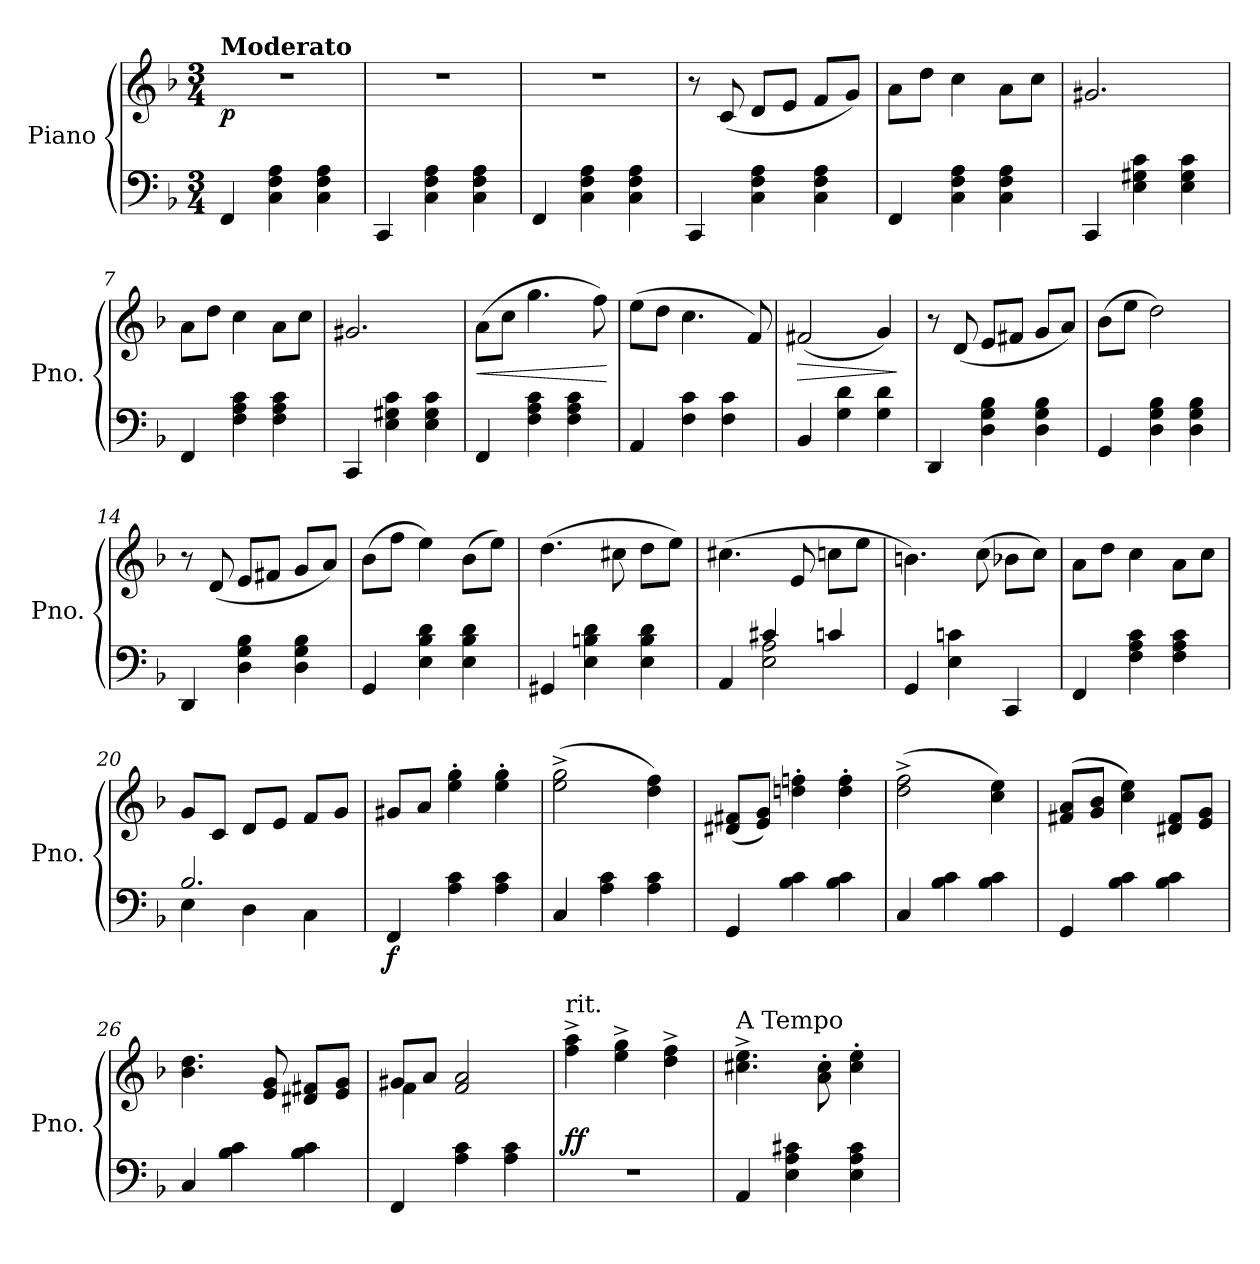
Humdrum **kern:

**kern	**kern	**dynam
*part1	*part1	*part1
*staff2	*staff1	*staff1/2
*I"Piano	*	*
*I'Pno.	*	*
*clefF4	*clefG2	*
*k[b-]	*k[b-]	*
*M3/4	*M3/4	*
*MM180	*MM180	*
=1	=1	=1
!	!LO:TX:a:B:t=Moderato	!
!	!	!LO:DY:b
4FF/	2.r	p
4C\ 4F\ 4A\	.	.
4C\ 4F\ 4A\	.	.
=2	=2	=2
4CC/	2.r	.
4C\ 4F\ 4A\	.	.
4C\ 4F\ 4A\	.	.
=3	=3	=3
4FF/	2.r	.
4C\ 4F\ 4A\	.	.
4C\ 4F\ 4A\	.	.
=4	=4	=4
4CC/	8r	.
.	(8c/	.
4C\ 4F\ 4A\	8d/L	.
.	8e/J	.
4C\ 4F\ 4A\	8f/L	.
.	8g/J)	.
=5	=5	=5
4FF/	8a\L	.
.	8dd\J	.
4C\ 4F\ 4A\	4cc\	.
4C\ 4F\ 4A\	8a\L	.
.	8cc\J	.
=6	=6	=6
4CC/	2.g#X/	.
4E\ 4G#X\ 4c\	.	.
4E\ 4G#\ 4c\	.	.
=7	=7	=7
4FF/	8a\L	.
.	8dd\J	.
4F\ 4A\ 4c\	4cc\	.
4F\ 4A\ 4c\	8a\L	.
.	8cc\J	.
=8	=8	=8
4CC/	2.g#X/	.
4E\ 4G#X\ 4c\	.	.
4E\ 4G#\ 4c\	.	.
!!LO:LB:g=z
=9	=9	=9
!	!	!LO:HP:b
4FF/	(8a\L	<
.	8cc\J	.
4F\ 4A\ 4c\	4.gg\	.
4F\ 4A\ 4c\	.	.
.	8ff\)	.
.	.	[
=10	=10	=10
4AA/	(8ee\L	.
.	8dd\J	.
4F\ 4c\	4.cc\	.
4F\ 4c\	.	.
.	8f/)	.
=11	=11	=11
!	!	!LO:HP:b
4BB-/	(2f#X/	>
4G\ 4d\	.	.
4G\ 4d\	4g/)	.
.	.	]
=12	=12	=12
4DD/	8r	.
.	(8d/	.
4D\ 4G\ 4B-\	8e/L	.
.	8f#X/J	.
4D\ 4G\ 4B-\	8g/L	.
.	8a/J)	.
=13	=13	=13
4GG/	(8b-\L	.
.	8ee\J	.
4D\ 4G\ 4B-\	2dd\)	.
4D\ 4G\ 4B-\	.	.
=14	=14	=14
4DD/	8r	.
.	(8d/	.
4D\ 4G\ 4B-\	8e/L	.
.	8f#X/J	.
4D\ 4G\ 4B-\	8g/L	.
.	8a/J)	.
=15	=15	=15
4GG/	(8b-\L	.
.	8ff\J	.
4E\ 4B-\ 4d\	4ee\)	.
4E\ 4B-\ 4d\	(8b-\L	.
.	8ee\J)	.
!!LO:LB:g=z
=16	=16	=16
4GG#X/	(4.dd\	.
4E\ 4Bn\ 4d\	.	.
.	8cc#X\	.
4E\ 4B\ 4d\	8dd\L	.
.	8ee\J)	.
=17	=17	=17
*^	*	*
4AA/	4ryy	(4.cc#X\	.
2E\ 2A\	4c#X/	.	.
.	.	8e/	.
.	4cn/	8ccn\L	.
.	.	8ee\J	.
*v	*v	*	*
=18	=18	=18
4GG/	4.bn\)	.
4E\ 4cn\	.	.
.	(8cc\	.
4CC/	8b-X\L	.
.	8cc\J)	.
=19	=19	=19
4FF/	8a\L	.
.	8dd\J	.
4F\ 4A\ 4c\	4cc\	.
4F\ 4A\ 4c\	8a\L	.
.	8cc\J	.
=20	=20	=20
*^	*	*
4E\	2.B-/	8g/L	.
.	.	8c/J	.
4D\	.	8d/L	.
.	.	8e/J	.
4C\	.	8f/L	.
.	.	8g/J	.
*v	*v	*	*
=21	=21	=21
!	!	!LO:DY:b=2
4FF/	8g#X/L	f
.	8a/J	.
4A\ 4c\	4ee\' 4gg\'	.
4A\ 4c\	4ee\' 4gg\'	.
=22	=22	=22
4C/	(2ee\^ 2gg\^	.
4A\ 4c\	.	.
4A\ 4c\	4dd\ 4ff\)	.
!!LO:LB:g=z
=23	=23	=23
4GG/	(8d#X/ 8f#X/L	.
.	8e/ 8g/J)	.
4B-\ 4c\	4ddn\' 4ffn\'	.
4B-\ 4c\	4dd\' 4ff\'	.
=24	=24	=24
4C/	(2dd\^ 2ff\^	.
4B-\ 4c\	.	.
4B-\ 4c\	4cc\ 4ee\)	.
=25	=25	=25
4GG/	(8f#X/ 8a/L	.
.	8g/ 8b-/J	.
4B-\ 4c\	4cc\ 4ee\)	.
4B-\ 4c\	8d#X/ 8f#/L	.
.	8e/ 8g/J	.
=26	=26	=26
4C/	4.b-\ 4.dd\	.
4B-\ 4c\	.	.
.	8e/ 8g/	.
4B-\ 4c\	8d#X/ 8f#X/L	.
.	8e/ 8g/J	.
=27	=27	=27
*	*^	*
4FF/	8g#X/L	4f\	.
.	8a/J	.	.
4A\ 4c\	2f/ 2a/	2ryy	.
4A\ 4c\	.	.	.
*	*v	*v	*
=28	=28	=28
!	!LO:TX:a:t=rit.	!
!	!	!LO:DY:a=2
2.r	4ff\^ 4aa\^	ff
.	4ee\^ 4gg\^	.
.	4dd\^ 4ff\^	.
=29	=29	=29
!	!LO:TX:a:t=A Tempo	!
4AA/	4.cc#X\^ 4.ee\^	.
4E\ 4A\ 4c#X\	.	.
.	8a\' 8cc#\'	.
4E\ 4A\ 4c#\	4cc#\' 4ee\'	.
=	=	=
*-	*-	*-
